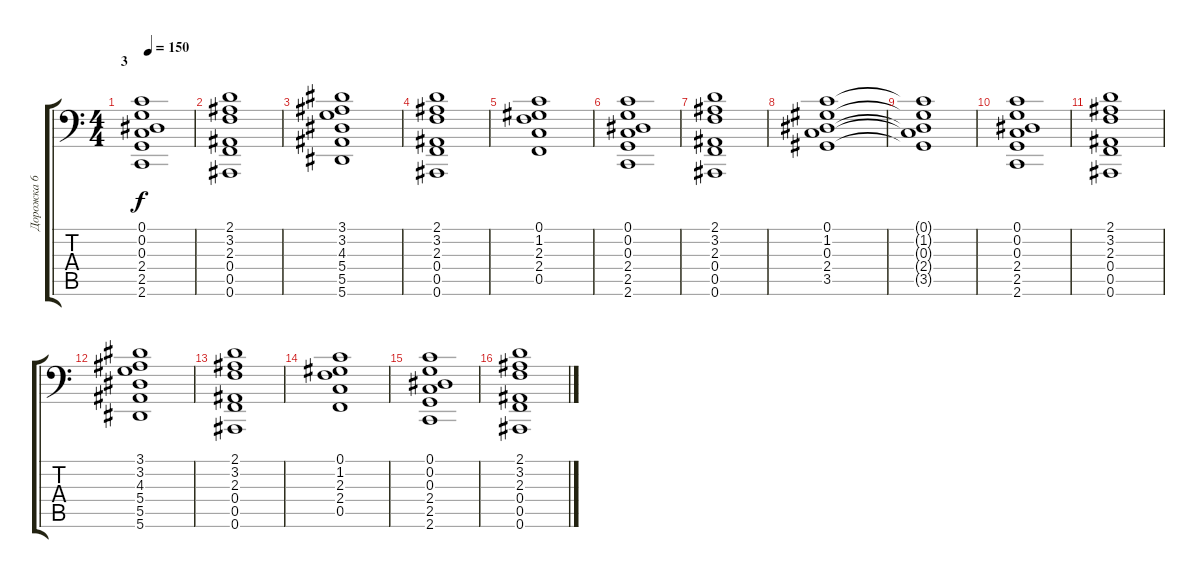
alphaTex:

\track ("Дорожка 6" "Дорожка 6") {instrument stringensemble1}
\staff {score tabs}
\tuning (C4 G3 Eb3 Bb2 F2 Bb1) {hide}
\ts (4 4)
\section ("" "3")
\tempo 150
\clef f4
\ks c
(0.1 0.2 0.3 2.4 2.5 2.6).1{dy f} |
(2.1 3.2 2.3 0.4 0.5 0.6).1 |
(3.1 3.2 4.3 5.4 5.5 5.6).1 |
(2.1 3.2 2.3 0.4 0.5 0.6).1 |
(0.1 1.2 2.3 2.4 0.5).1 |
(0.1 0.2 0.3 2.4 2.5 2.6).1 |
(2.1 3.2 2.3 0.4 0.5 0.6).1 |
(0.1 1.2 0.3 2.4 3.5).1 |
(0.1{t} 1.2{t} 0.3{t} 2.4{t} 3.5{t}).1 |
(0.1 0.2 0.3 2.4 2.5 2.6).1 |
(2.1 3.2 2.3 0.4 0.5 0.6).1 |
(3.1 3.2 4.3 5.4 5.5 5.6).1 |
(2.1 3.2 2.3 0.4 0.5 0.6).1 |
(0.1 1.2 2.3 2.4 0.5).1 |
(0.1 0.2 0.3 2.4 2.5 2.6).1 |
(2.1 3.2 2.3 0.4 0.5 0.6).1
